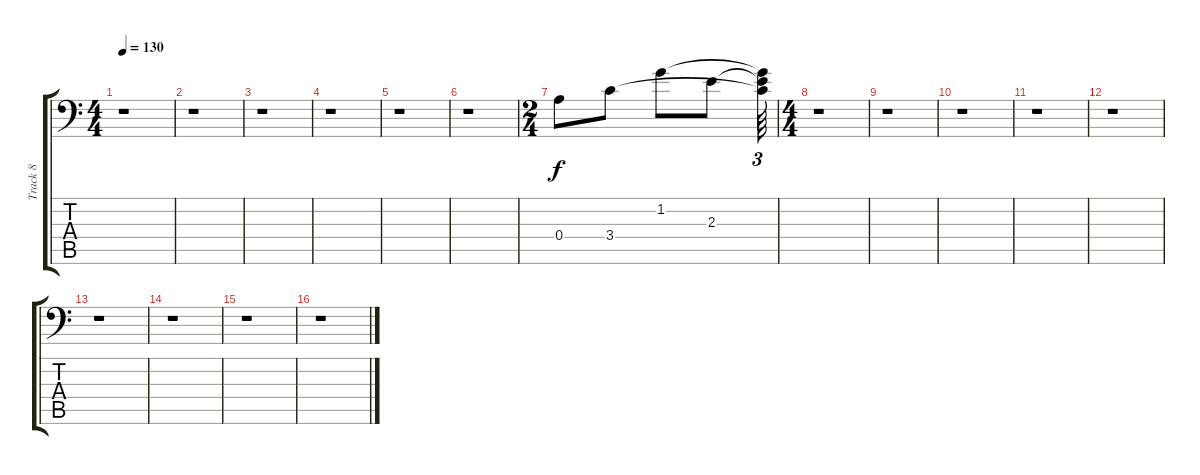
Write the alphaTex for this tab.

\track ("Track 8" "Track 8") {instrument electricguitarjazz}
\staff {score tabs}
\tuning (B3 Gb3 D3 A2 E2 A1) {hide}
\ts (4 4)
\tempo 130
\clef f4
\ks c
r.1{dy f} |
r.1 |
r.1 |
r.1 |
r.1 |
r.1 |
\ts (2 4)
0.4.8 3.4.8 1.2.8 2.3.8 (1.2{t} 2.3{t} 3.4{t}).64{tu (3 2)} |
\ts (4 4)
r.1 |
r.1 |
r.1 |
r.1 |
r.1 |
r.1 |
r.1 |
r.1 |
r.1
